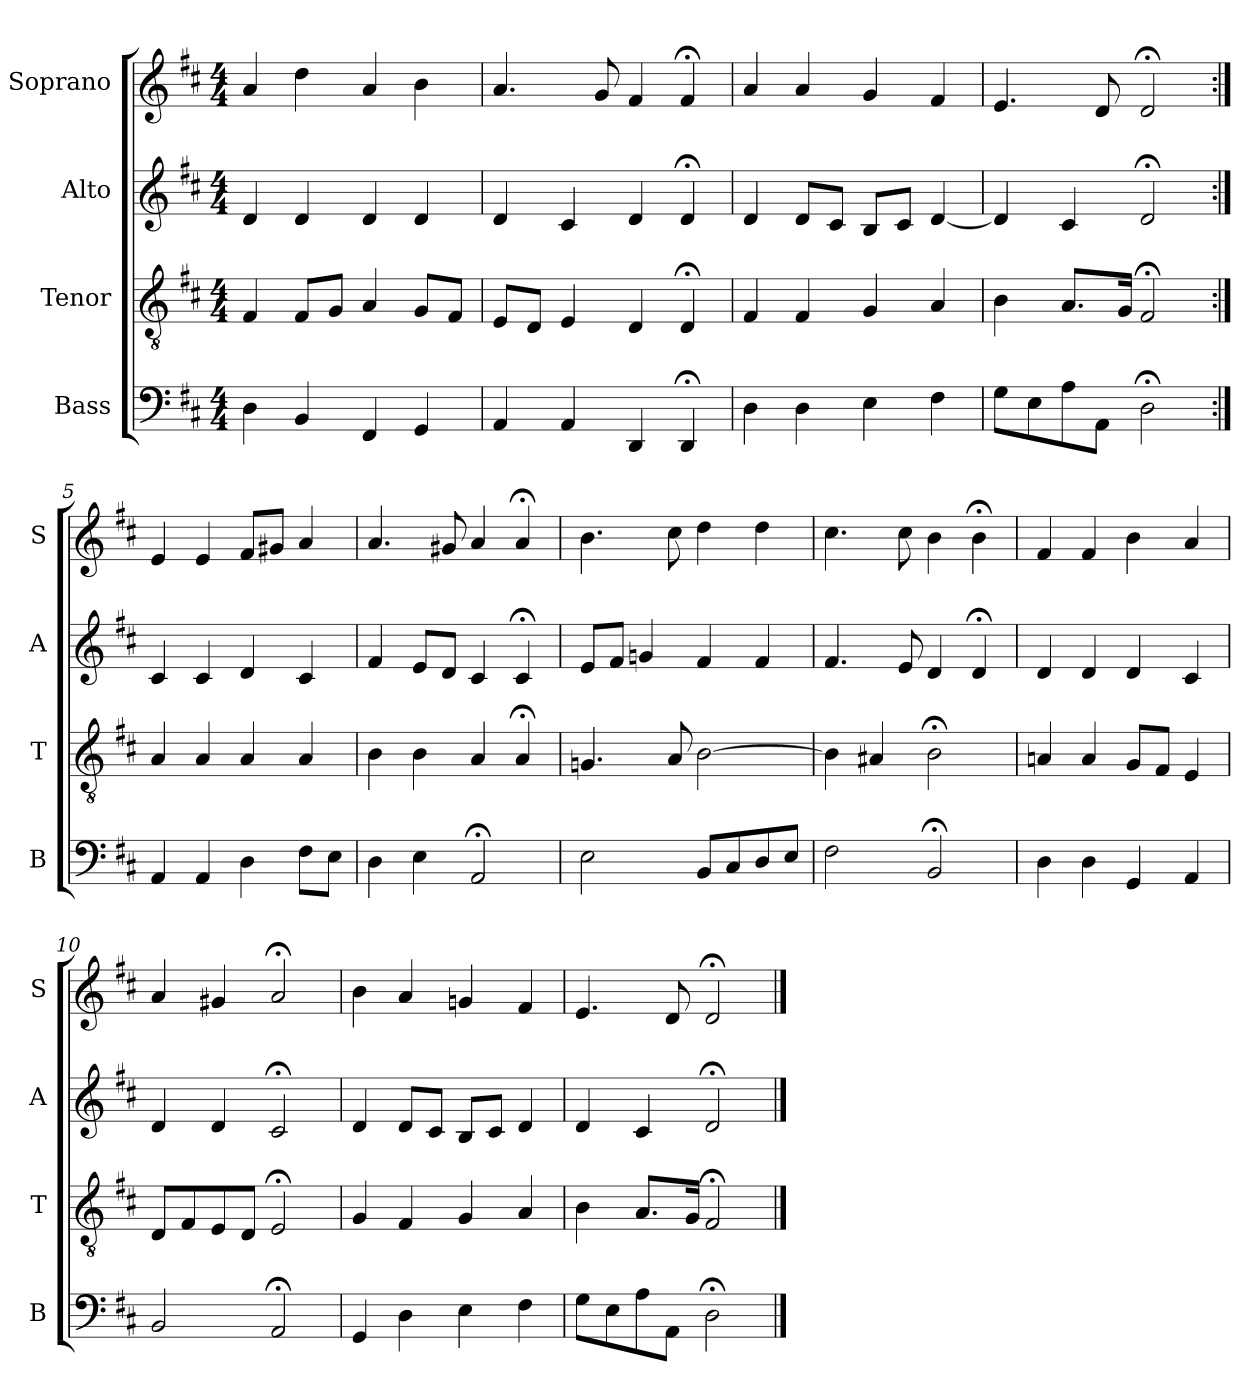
**kern	**kern	**kern	**kern
*part4	*part3	*part2	*part1
*staff4	*staff3	*staff2	*staff1
*I"Bass	*I"Tenor	*I"Alto	*I"Soprano
*I'B	*I'T	*I'A	*I'S
*clefF4	*clefGv2	*clefG2	*clefG2
*k[f#c#]	*k[f#c#]	*k[f#c#]	*k[f#c#]
*D:	*D:	*D:	*D:
*M4/4	*M4/4	*M4/4	*M4/4
*MM100	*MM100	*MM100	*MM100
=1	=1	=1	=1
4D	4F#	4d	4a
4BB	8F#L	4d	4dd
.	8GJ	.	.
4FF#	4A	4d	4a
4GG	8GL	4d	4b
.	8F#J	.	.
=2	=2	=2	=2
4AA	8EL	4d	4.a
.	8DJ	.	.
4AA	4E	4c#	.
.	.	.	8g
4DD	4D	4d	4f#
4DD;<	4D;<	4d;<	4f#;<
=3	=3	=3	=3
4D	4F#	4d	4a
4D	4F#	8dL	4a
.	.	8c#J	.
4E	4G	8BL	4g
.	.	8c#J	.
4F#	4A	[4d	4f#
=4	=4	=4	=4
8GL	4B	4d]	4.e
8E	.	.	.
8A	8.AL	4c#	.
8AAJ	.	.	8d
.	16GJk	.	.
2D;<	2F#;<	2d;<	2d;<
=5:|!	=5:|!	=5:|!	=5:|!
4AA	4A	4c#	4e
4AA	4A	4c#	4e
4D	4A	4d	8f#L
.	.	.	8g#XJ
8F#L	4A	4c#	4a
8EJ	.	.	.
=6	=6	=6	=6
4D	4B	4f#	4.a
4E	4B	8eL	.
.	.	8dJ	8g#X
2AA;<	4A	4c#	4a
.	4A;<	4c#;<	4a;<
=7	=7	=7	=7
2E	4.Gn	8eL	4.b
.	.	8f#J	.
.	.	4gn	.
.	8A	.	8cc#
8BBL	[2B	4f#	4dd
8C#	.	.	.
8D	.	4f#	4dd
8EJ	.	.	.
=8	=8	=8	=8
2F#	4B]	4.f#	4.cc#
.	4A#X	.	.
.	.	8e	8cc#
2BB;<	2B;<	4d	4b
.	.	4d;<	4b;<
=9	=9	=9	=9
4D	4An	4d	4f#
4D	4A	4d	4f#
4GG	8GL	4d	4b
.	8F#J	.	.
4AA	4E	4c#	4a
=10	=10	=10	=10
2BB	8DL	4d	4a
.	8F#	.	.
.	8E	4d	4g#X
.	8DJ	.	.
2AA;<	2E;<	2c#;<	2a;<
=11	=11	=11	=11
4GG	4G	4d	4b
4D	4F#	8dL	4a
.	.	8c#J	.
4E	4G	8BL	4gn
.	.	8c#J	.
4F#	4A	4d	4f#
=12	=12	=12	=12
8GL	4B	4d	4.e
8E	.	.	.
8A	8.AL	4c#	.
8AAJ	.	.	8d
.	16GJk	.	.
2D;<	2F#;<	2d;<	2d;<
==	==	==	==
*-	*-	*-	*-
